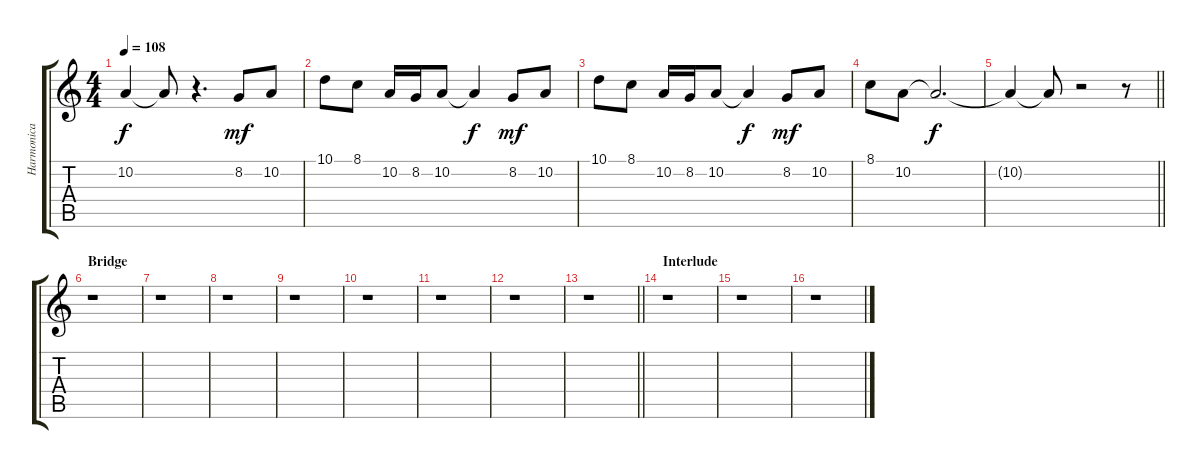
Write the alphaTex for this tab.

\track ("Harmonica (Sugar Blue)" "Harmonica ") {instrument lead3calliope}
\staff {score tabs}
\tuning (E4 B3 G3 D3 A2 E2) {hide}
\ts (4 4)
\tempo 108
\clef g2
\ks c
10.2{t}.4{dy f} 10.2{t}.8 r.4{d} 8.2.8{dy mf} 10.2.8 |
10.1.8 8.1.8 10.2.16 8.2.16 10.2.8 10.2{t}.4{dy f} 8.2.8{dy mf} 10.2.8 |
10.1.8 8.1.8 10.2.16 8.2.16 10.2.8 10.2{t}.4{dy f} 8.2.8{dy mf} 10.2.8 |
8.1.8 10.2.8 10.2{t}.2{d dy f} |
\barLineRight lightlight
10.2{t}.4 10.2{t}.8 r.2 r.8 |
\section ("" "Bridge")
r.1 |
r.1 |
r.1 |
r.1 |
r.1 |
r.1 |
r.1 |
\barLineRight lightlight
r.1 |
\section ("" "Interlude")
r.1 |
r.1 |
r.1
